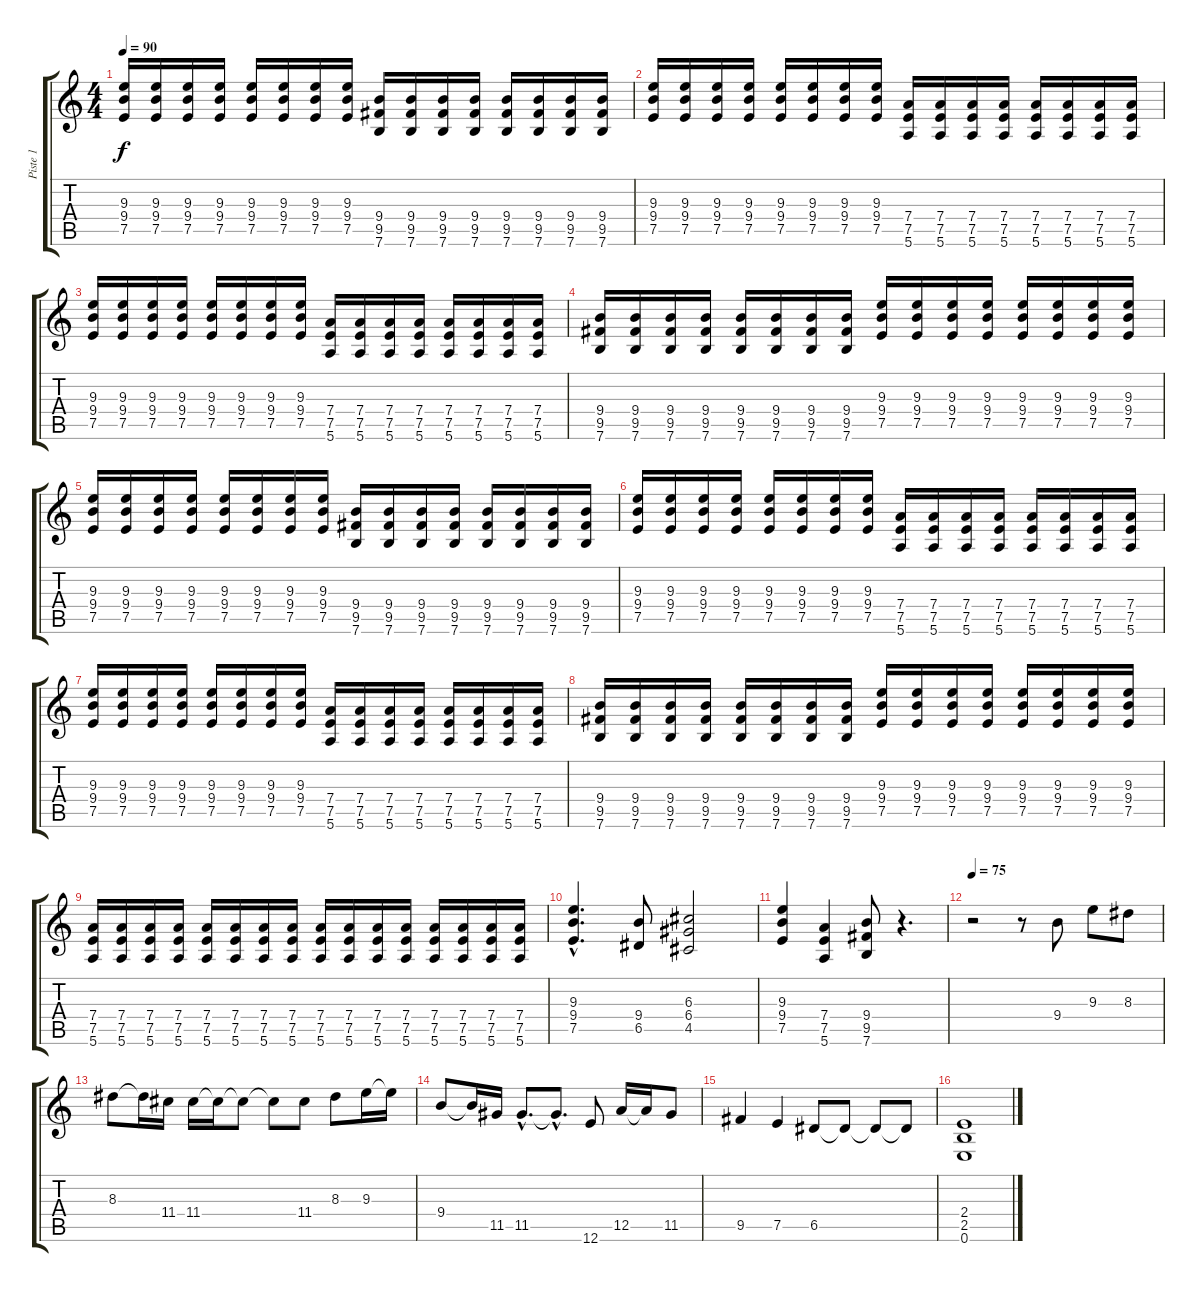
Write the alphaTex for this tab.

\track ("Piste 1" "Piste 1") {instrument distortionguitar}
\staff {score tabs}
\tuning (E4 B3 G3 D3 A2 E2) {hide}
\ts (4 4)
\tempo 90
\clef g2
\ks c
(9.3 9.4 7.5).16{dy f} (9.3 9.4 7.5).16 (9.3 9.4 7.5).16 (9.3 9.4 7.5).16 (9.3 9.4 7.5).16 (9.3 9.4 7.5).16 (9.3 9.4 7.5).16 (9.3 9.4 7.5).16 (9.4 9.5 7.6).16 (9.4 9.5 7.6).16 (9.4 9.5 7.6).16 (9.4 9.5 7.6).16 (9.4 9.5 7.6).16 (9.4 9.5 7.6).16 (9.4 9.5 7.6).16 (9.4 9.5 7.6).16 |
(9.3 9.4 7.5).16 (9.3 9.4 7.5).16 (9.3 9.4 7.5).16 (9.3 9.4 7.5).16 (9.3 9.4 7.5).16 (9.3 9.4 7.5).16 (9.3 9.4 7.5).16 (9.3 9.4 7.5).16 (7.4 7.5 5.6).16 (7.4 7.5 5.6).16 (7.4 7.5 5.6).16 (7.4 7.5 5.6).16 (7.4 7.5 5.6).16 (7.4 7.5 5.6).16 (7.4 7.5 5.6).16 (7.4 7.5 5.6).16 |
(9.3 9.4 7.5).16 (9.3 9.4 7.5).16 (9.3 9.4 7.5).16 (9.3 9.4 7.5).16 (9.3 9.4 7.5).16 (9.3 9.4 7.5).16 (9.3 9.4 7.5).16 (9.3 9.4 7.5).16 (7.4 7.5 5.6).16 (7.4 7.5 5.6).16 (7.4 7.5 5.6).16 (7.4 7.5 5.6).16 (7.4 7.5 5.6).16 (7.4 7.5 5.6).16 (7.4 7.5 5.6).16 (7.4 7.5 5.6).16 |
(9.4 9.5 7.6).16 (9.4 9.5 7.6).16 (9.4 9.5 7.6).16 (9.4 9.5 7.6).16 (9.4 9.5 7.6).16 (9.4 9.5 7.6).16 (9.4 9.5 7.6).16 (9.4 9.5 7.6).16 (9.3 9.4 7.5).16 (9.3 9.4 7.5).16 (9.3 9.4 7.5).16 (9.3 9.4 7.5).16 (9.3 9.4 7.5).16 (9.3 9.4 7.5).16 (9.3 9.4 7.5).16 (9.3 9.4 7.5).16 |
(9.3 9.4 7.5).16 (9.3 9.4 7.5).16 (9.3 9.4 7.5).16 (9.3 9.4 7.5).16 (9.3 9.4 7.5).16 (9.3 9.4 7.5).16 (9.3 9.4 7.5).16 (9.3 9.4 7.5).16 (9.4 9.5 7.6).16 (9.4 9.5 7.6).16 (9.4 9.5 7.6).16 (9.4 9.5 7.6).16 (9.4 9.5 7.6).16 (9.4 9.5 7.6).16 (9.4 9.5 7.6).16 (9.4 9.5 7.6).16 |
(9.3 9.4 7.5).16 (9.3 9.4 7.5).16 (9.3 9.4 7.5).16 (9.3 9.4 7.5).16 (9.3 9.4 7.5).16 (9.3 9.4 7.5).16 (9.3 9.4 7.5).16 (9.3 9.4 7.5).16 (7.4 7.5 5.6).16 (7.4 7.5 5.6).16 (7.4 7.5 5.6).16 (7.4 7.5 5.6).16 (7.4 7.5 5.6).16 (7.4 7.5 5.6).16 (7.4 7.5 5.6).16 (7.4 7.5 5.6).16 |
(9.3 9.4 7.5).16 (9.3 9.4 7.5).16 (9.3 9.4 7.5).16 (9.3 9.4 7.5).16 (9.3 9.4 7.5).16 (9.3 9.4 7.5).16 (9.3 9.4 7.5).16 (9.3 9.4 7.5).16 (7.4 7.5 5.6).16 (7.4 7.5 5.6).16 (7.4 7.5 5.6).16 (7.4 7.5 5.6).16 (7.4 7.5 5.6).16 (7.4 7.5 5.6).16 (7.4 7.5 5.6).16 (7.4 7.5 5.6).16 |
(9.4 9.5 7.6).16 (9.4 9.5 7.6).16 (9.4 9.5 7.6).16 (9.4 9.5 7.6).16 (9.4 9.5 7.6).16 (9.4 9.5 7.6).16 (9.4 9.5 7.6).16 (9.4 9.5 7.6).16 (9.3 9.4 7.5).16 (9.3 9.4 7.5).16 (9.3 9.4 7.5).16 (9.3 9.4 7.5).16 (9.3 9.4 7.5).16 (9.3 9.4 7.5).16 (9.3 9.4 7.5).16 (9.3 9.4 7.5).16 |
(7.4 7.5 5.6).16 (7.4 7.5 5.6).16 (7.4 7.5 5.6).16 (7.4 7.5 5.6).16 (7.4 7.5 5.6).16 (7.4 7.5 5.6).16 (7.4 7.5 5.6).16 (7.4 7.5 5.6).16 (7.4 7.5 5.6).16 (7.4 7.5 5.6).16 (7.4 7.5 5.6).16 (7.4 7.5 5.6).16 (7.4 7.5 5.6).16 (7.4 7.5 5.6).16 (7.4 7.5 5.6).16 (7.4 7.5 5.6).16 |
(9.3{hac} 9.4{hac} 7.5{hac}).4{d} (9.4 6.5).8 (6.3 6.4 4.5).2 |
(9.3 9.4 7.5).4 (7.4 7.5 5.6).4 (9.4 9.5 7.6).8 r.4{d} |
\tempo 75
r.2 r.8 9.4.8 9.3.8 8.3.8 |
8.3.8 8.3{t}.16 11.4.16 11.4.16 11.4{t}.16 11.4{t}.8 11.4{t}.8 11.4.8 8.3.8 9.3.16 9.3{t}.16 |
9.4.8 9.4{t}.16 11.5.16 11.5{hac}.8{d} 11.5{hac t}.8{d} 12.6.8 12.5.16 12.5{t}.16 11.5.8 |
9.5.4 7.5.4 6.5.8 6.5{t}.8 6.5{t}.8 6.5{t}.8 |
(2.4 2.5 0.6).1
